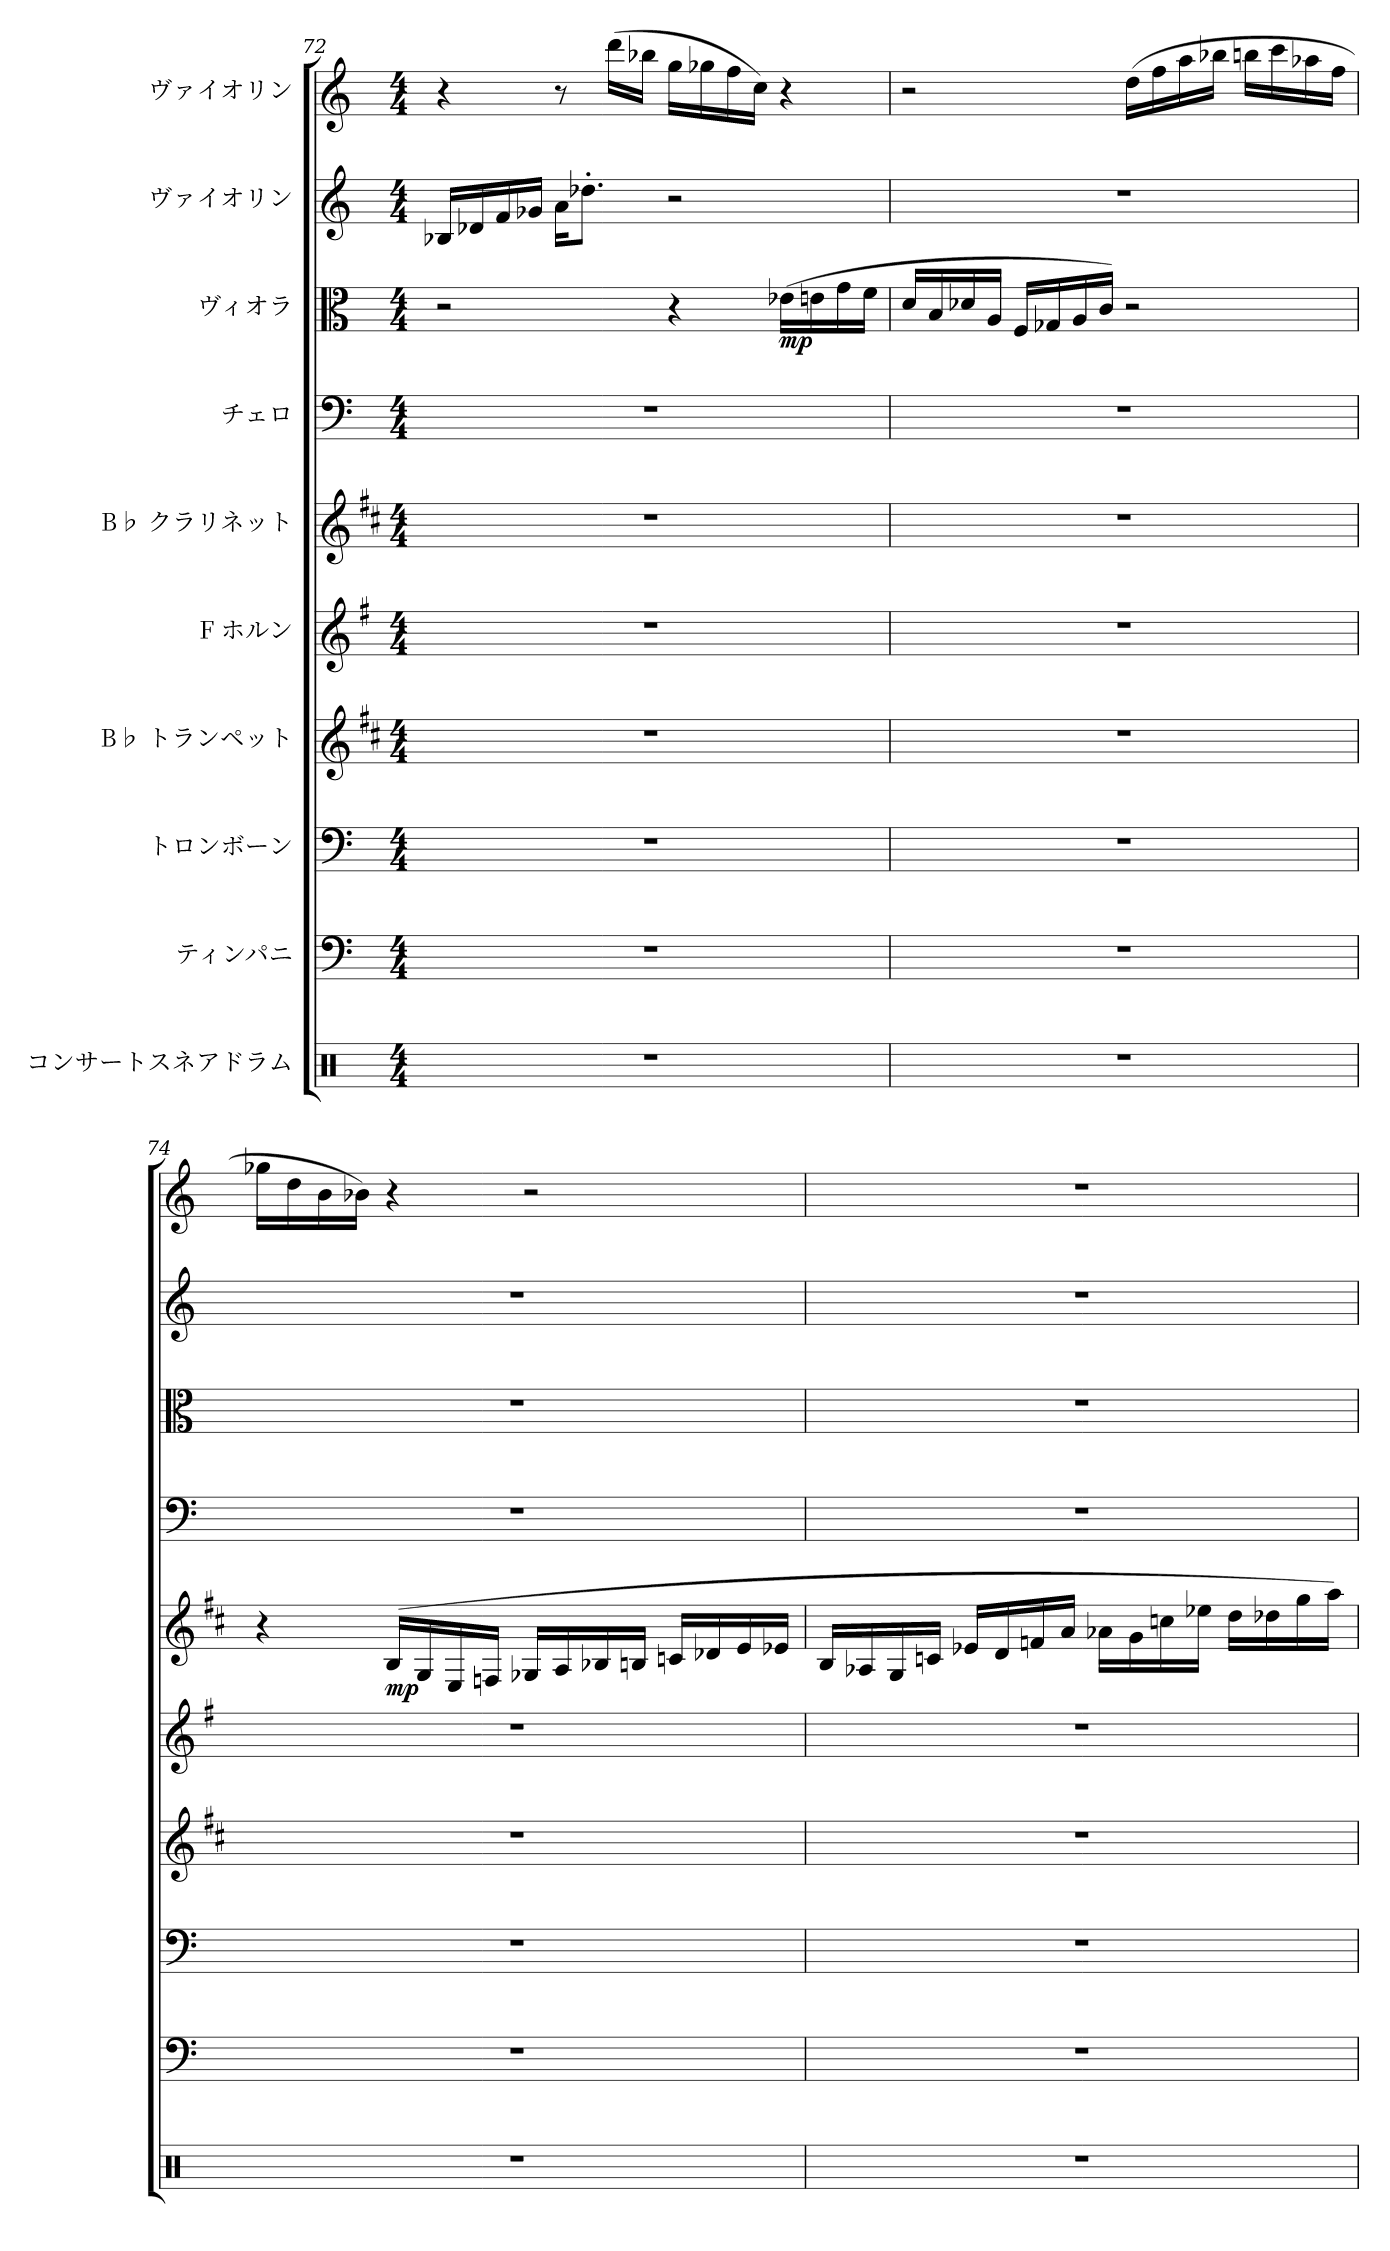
**kern	**kern	**kern	**kern	**kern	**kern	**dynam	**kern	**kern	**dynam	**kern	**kern
*part10	*part9	*part8	*part7	*part6	*part5	*part5	*part4	*part3	*part3	*part2	*part1
*staff10	*staff9	*staff8	*staff7	*staff6	*staff5	*staff5	*staff4	*staff3	*staff3	*staff2	*staff1
*I"コンサートスネアドラム	*I"ティンパニ	*I"トロンボーン	*I"B♭ トランペット	*I"F ホルン	*I"B♭ クラリネット	*	*I"チェロ	*I"ヴィオラ	*	*I"ヴァイオリン	*I"ヴァイオリン
*clefX	*clefF4	*clefF4	*clefG2	*clefG2	*clefG2	*	*clefF4	*clefC3	*	*clefG2	*clefG2
*	*	*	*ITrd1c2	*ITrd4c7	*ITrd1c2	*	*	*	*	*	*
*k[]	*k[]	*k[]	*k[]	*k[]	*k[]	*	*k[]	*k[]	*	*k[]	*k[]
*M4/4	*M4/4	*M4/4	*M4/4	*M4/4	*M4/4	*	*M4/4	*M4/4	*	*M4/4	*M4/4
=72	=72	=72	=72	=72	=72	=72	=72	=72	=72	=72	=72
1r	1r	1r	1r	1r	1r	.	1r	2r	.	16B-X/LL	4r
.	.	.	.	.	.	.	.	.	.	16d-X/	.
.	.	.	.	.	.	.	.	.	.	16f/	.
.	.	.	.	.	.	.	.	.	.	16g-X/JJ	.
.	.	.	.	.	.	.	.	.	.	16a\KL	8r
.	.	.	.	.	.	.	.	.	.	8.dd-X'\J	.
.	.	.	.	.	.	.	.	.	.	.	(>16ddd\LL
.	.	.	.	.	.	.	.	.	.	.	16bb-X\JJ
.	.	.	.	.	.	.	.	4r	.	2r	16gg\LL
.	.	.	.	.	.	.	.	.	.	.	16gg-X\
.	.	.	.	.	.	.	.	.	.	.	16ff\
.	.	.	.	.	.	.	.	.	.	.	16cc\JJ)
!	!	!	!	!	!	!	!	!	!LO:DY:b	!	!
.	.	.	.	.	.	.	.	(>16e-X\LL	mp	.	4r
.	.	.	.	.	.	.	.	16en\	.	.	.
.	.	.	.	.	.	.	.	16g\	.	.	.
.	.	.	.	.	.	.	.	16f\JJ	.	.	.
!!LO:PB:g=z
=73	=73	=73	=73	=73	=73	=73	=73	=73	=73	=73	=73
1r	1r	1r	1r	1r	1r	.	1r	16d/LL	.	1r	2r
.	.	.	.	.	.	.	.	16B/	.	.	.
.	.	.	.	.	.	.	.	16d-X/	.	.	.
.	.	.	.	.	.	.	.	16A/JJ	.	.	.
.	.	.	.	.	.	.	.	16F/LL	.	.	.
.	.	.	.	.	.	.	.	16G-X/	.	.	.
.	.	.	.	.	.	.	.	16A/	.	.	.
.	.	.	.	.	.	.	.	16c/JJ)	.	.	.
.	.	.	.	.	.	.	.	2r	.	.	(>16dd\LL
.	.	.	.	.	.	.	.	.	.	.	16ff\
.	.	.	.	.	.	.	.	.	.	.	16aa\
.	.	.	.	.	.	.	.	.	.	.	16bb-X\JJ
.	.	.	.	.	.	.	.	.	.	.	16bbn\LL
.	.	.	.	.	.	.	.	.	.	.	16ccc\
.	.	.	.	.	.	.	.	.	.	.	16aa-X\
.	.	.	.	.	.	.	.	.	.	.	16ff\JJ
!!LO:PB:g=z
=74	=74	=74	=74	=74	=74	=74	=74	=74	=74	=74	=74
1r	1r	1r	1r	1r	4r	.	1r	1r	.	1r	16gg-X\LL
.	.	.	.	.	.	.	.	.	.	.	16dd\
.	.	.	.	.	.	.	.	.	.	.	16b\
.	.	.	.	.	.	.	.	.	.	.	16b-X\JJ)
!	!	!	!	!	!	!LO:DY:b	!	!	!	!	!
.	.	.	.	.	(>16A/LL	mp	.	.	.	.	4r
.	.	.	.	.	16F/	.	.	.	.	.	.
.	.	.	.	.	16D/	.	.	.	.	.	.
.	.	.	.	.	16E-X/JJ	.	.	.	.	.	.
.	.	.	.	.	16F-X/LL	.	.	.	.	.	2r
.	.	.	.	.	16G/	.	.	.	.	.	.
.	.	.	.	.	16A-X/	.	.	.	.	.	.
.	.	.	.	.	16An/JJ	.	.	.	.	.	.
.	.	.	.	.	16B-X/LL	.	.	.	.	.	.
.	.	.	.	.	16c-X/	.	.	.	.	.	.
.	.	.	.	.	16d/	.	.	.	.	.	.
.	.	.	.	.	16d-X/JJ	.	.	.	.	.	.
!!LO:PB:g=z
=75	=75	=75	=75	=75	=75	=75	=75	=75	=75	=75	=75
1r	1r	1r	1r	1r	16A/LL	.	1r	1r	.	1r	1r
.	.	.	.	.	16G-X/	.	.	.	.	.	.
.	.	.	.	.	16F/	.	.	.	.	.	.
.	.	.	.	.	16B-X/JJ	.	.	.	.	.	.
.	.	.	.	.	16d-X/LL	.	.	.	.	.	.
.	.	.	.	.	16c/	.	.	.	.	.	.
.	.	.	.	.	16e-X/	.	.	.	.	.	.
.	.	.	.	.	16g/JJ	.	.	.	.	.	.
.	.	.	.	.	16g-X\LL	.	.	.	.	.	.
.	.	.	.	.	16f\	.	.	.	.	.	.
.	.	.	.	.	16b-X\	.	.	.	.	.	.
.	.	.	.	.	16dd-X\JJ	.	.	.	.	.	.
.	.	.	.	.	16cc\LL	.	.	.	.	.	.
.	.	.	.	.	16cc-X\	.	.	.	.	.	.
.	.	.	.	.	16ff\	.	.	.	.	.	.
.	.	.	.	.	16gg\JJ)	.	.	.	.	.	.
=	=	=	=	=	=	=	=	=	=	=	=
*-	*-	*-	*-	*-	*-	*-	*-	*-	*-	*-	*-
